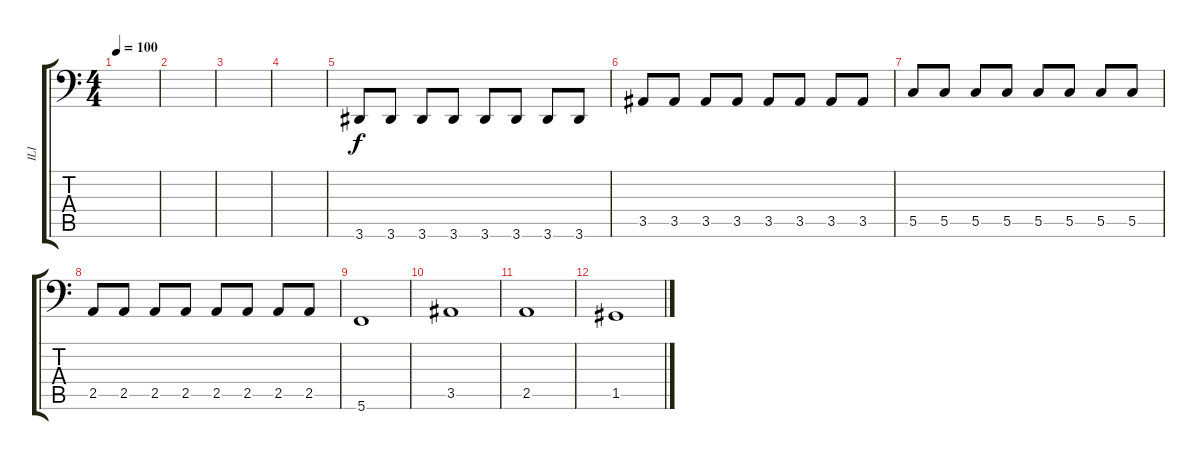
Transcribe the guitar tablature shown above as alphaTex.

\track ("ILI" "ILI") {instrument electricbasspick}
\staff {score tabs}
\tuning (D3 A2 F2 C2 G1 C1) {hide}
\ts (4 4)
\tempo 100
\clef f4
\ks c
|
|
|
|
3.6.8 3.6.8 3.6.8 3.6.8 3.6.8 3.6.8 3.6.8 3.6.8 |
3.5.8 3.5.8 3.5.8 3.5.8 3.5.8 3.5.8 3.5.8 3.5.8 |
5.5.8 5.5.8 5.5.8 5.5.8 5.5.8 5.5.8 5.5.8 5.5.8 |
2.5.8 2.5.8 2.5.8 2.5.8 2.5.8 2.5.8 2.5.8 2.5.8 |
5.6.1 |
3.5.1 |
2.5.1 |
1.5.1
